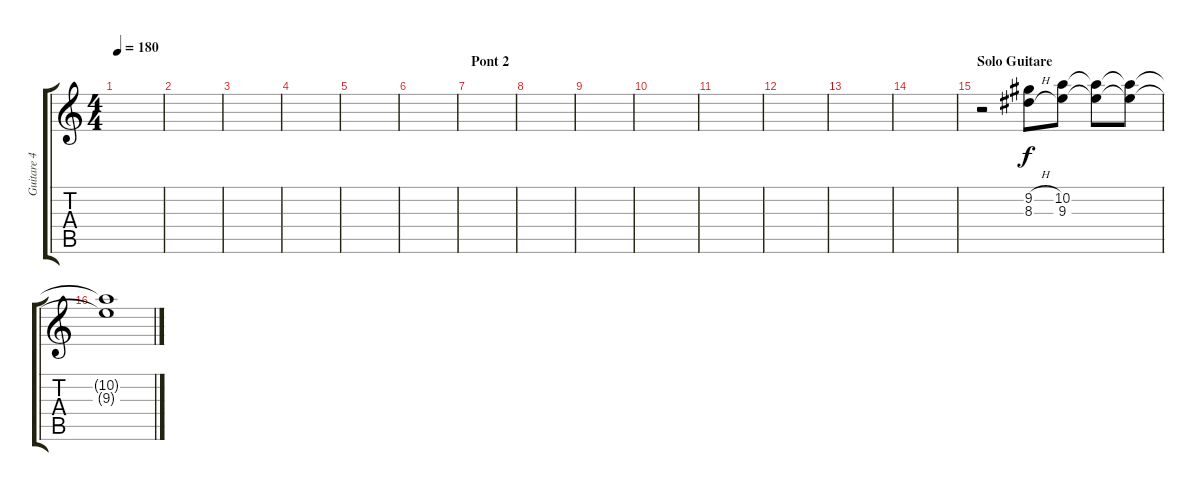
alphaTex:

\track ("Guitare 4" "Guitare 4") {instrument overdrivenguitar}
\staff {score tabs}
\tuning (E4 B3 G3 D3 A2 E2) {hide}
\ts (4 4)
\tempo 180
\clef g2
\ks c
|
|
|
|
|
|
\section ("" "Pont 2")
|
|
|
|
|
|
|
|
\section ("" "Solo Guitare")
r.2 (9.2{h} 8.3{h}).8 (10.2 9.3).8 (10.2{t} 9.3{t}).8 (10.2{t} 9.3{t}).8 |
(10.2{t} 9.3{t}).1
